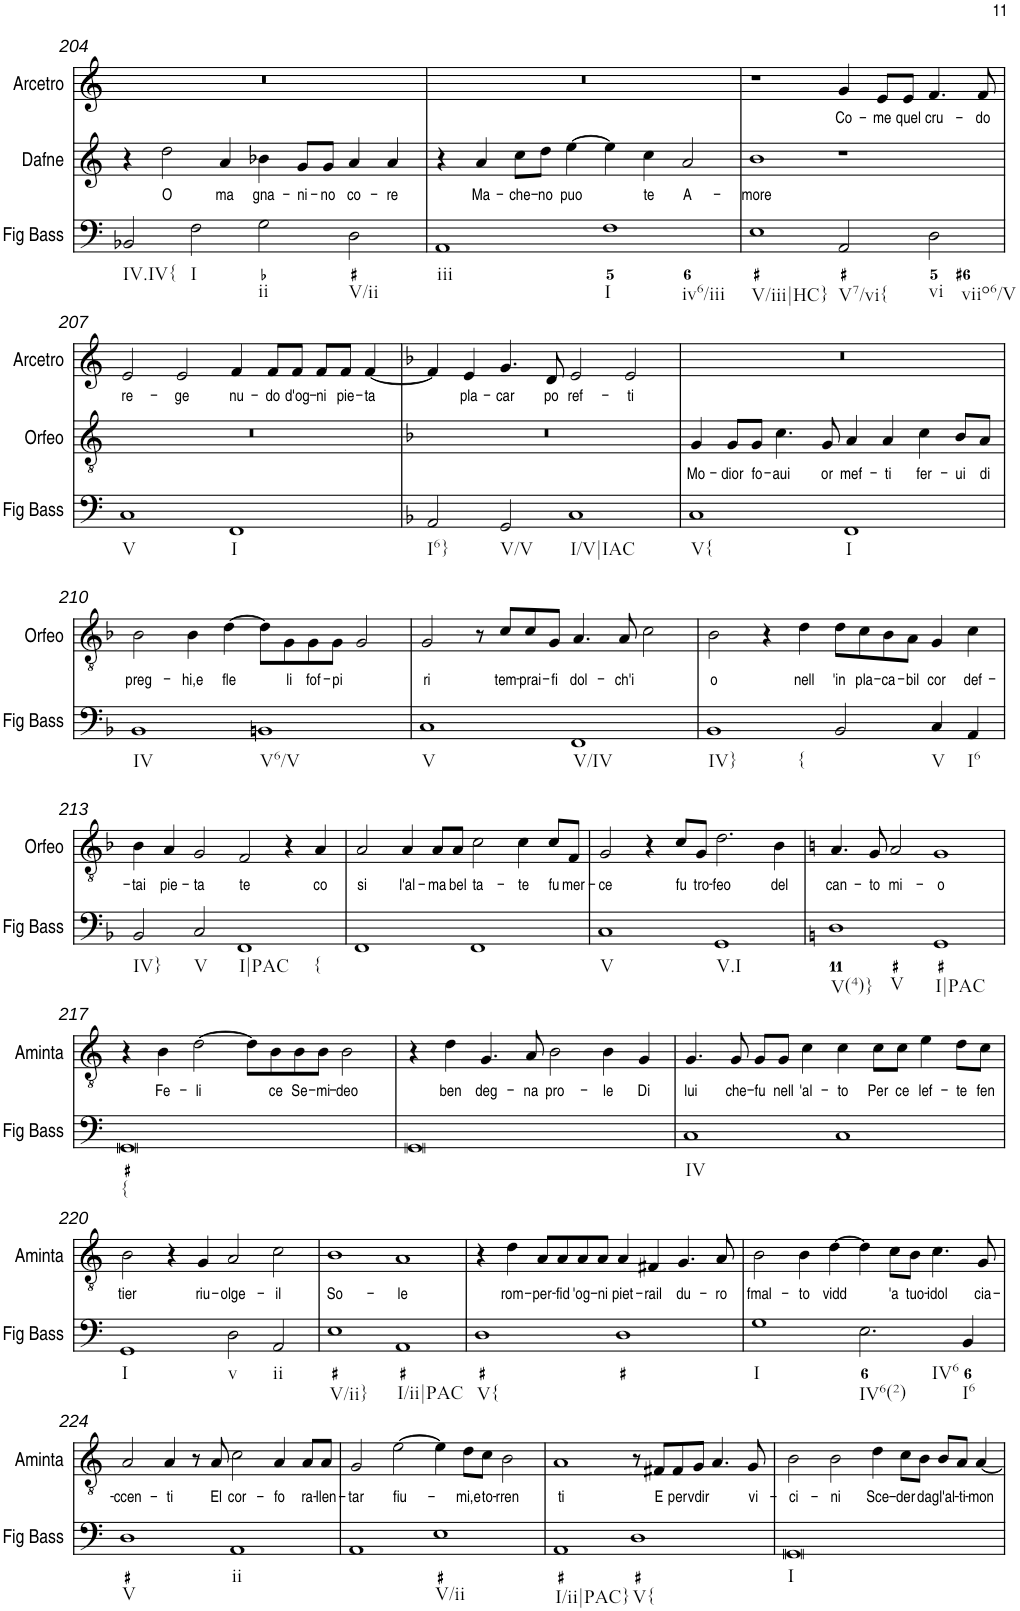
**kern	**kern	**text	**kern	**text	**kern	**text	**kern	**text
*part5	*part4	*part4	*part3	*part3	*part2	*part2	*part1	*part1
*staff5	*staff4	*staff4	*staff3	*staff3	*staff2	*staff2	*staff1	*staff1
*I"Fig Bass	*I"Orfeo	*	*I"Dafne	*	*I"Arcetro	*	*I"Aminta	*
*I'Fig Bass	*I'Orfeo	*	*I'Dafne	*	*I'Arcetro	*	*I'Aminta	*
!!LO:PB:g=z
*clefF4	*clefGv2	*	*clefG2	*	*clefG2	*	*clefGv2	*
*k[]	*k[]	*	*k[]	*	*k[]	*	*k[]	*
*M4/2	*M4/2	*	*M4/2	*	*M4/2	*	*M4/2	*
=204	=204	=204	=204	=204	=204	=204	=204	=204
!LO:TX:b:t=IV.IV{	!	!	!	!	!	!	!	!
2BB-X/	0r	.	4r	.	0r	.	0r	.
!	!	!	!	!LO:LY:b	!	!	!	!
.	.	.	2dd\	O	.	.	.	.
!LO:TX:b:t=I	!	!	!	!	!	!	!	!
2F\	.	.	.	.	.	.	.	.
!	!	!	!	!LO:LY:b	!	!	!	!
.	.	.	4a/	ma	.	.	.	.
!LO:TX:b:t=ii	!	!	!	!	!	!	!	!
!	!	!	!	!LO:LY:b	!	!	!	!
2G\	.	.	4b-X\	gna-	.	.	.	.
!	!	!	!	!LO:LY:b	!	!	!	!
.	.	.	8g/L	-ni-	.	.	.	.
!	!	!	!	!LO:LY:b	!	!	!	!
.	.	.	8g/J	-no	.	.	.	.
!LO:TX:b:t=V/ii	!	!	!	!	!	!	!	!
!	!	!	!	!LO:LY:b	!	!	!	!
2D\	.	.	4a/	co-	.	.	.	.
!	!	!	!	!LO:LY:b	!	!	!	!
.	.	.	4a/	-re	.	.	.	.
=205	=205	=205	=205	=205	=205	=205	=205	=205
!LO:TX:b:t=iii	!	!	!	!	!	!	!	!
1AA	0r	.	4r	.	0r	.	0r	.
!	!	!	!	!LO:LY:b	!	!	!	!
.	.	.	4a/	Ma-	.	.	.	.
!	!	!	!	!LO:LY:b	!	!	!	!
.	.	.	8cc\L	-che-	.	.	.	.
!	!	!	!	!LO:LY:b	!	!	!	!
.	.	.	8dd\J	-no	.	.	.	.
!	!	!	!	!LO:LY:b	!	!	!	!
.	.	.	[4ee\	puo	.	.	.	.
!LO:TX:b:t=I	!	!	!	!	!	!	!	!
!LO:TX:b:t=iv6/iii	!	!	!	!	!	!	!	!
1F	.	.	4ee\]	.	.	.	.	.
!	!	!	!	!LO:LY:b	!	!	!	!
.	.	.	4cc\	te	.	.	.	.
!	!	!	!	!LO:LY:b	!	!	!	!
.	.	.	2a/	A-	.	.	.	.
=206	=206	=206	=206	=206	=206	=206	=206	=206
!LO:TX:b:t=V/iii|HC}	!	!	!	!	!	!	!	!
!	!	!	!	!LO:LY:b	!	!	!	!
1E	0r	.	1b	-more	1r	.	0r	.
!LO:TX:b:t=V7/vi{	!	!	!	!	!	!	!	!
!	!	!	!	!	!	!LO:LY:b	!	!
2AA/	.	.	1r	.	4g/	Co-	.	.
!	!	!	!	!	!	!LO:LY:b	!	!
.	.	.	.	.	8e/L	-me	.	.
!	!	!	!	!	!	!LO:LY:b	!	!
.	.	.	.	.	8e/J	quel	.	.
!LO:TX:b:t=vi	!	!	!	!	!	!	!	!
!LO:TX:b:t=viio6/V	!	!	!	!	!	!	!	!
!	!	!	!	!	!	!LO:LY:b	!	!
2D\	.	.	.	.	4.f/	cru-	.	.
!	!	!	!	!	!	!LO:LY:b	!	!
.	.	.	.	.	8f/	-do	.	.
!!LO:LB:g=z
=207	=207	=207	=207	=207	=207	=207	=207	=207
!LO:TX:b:t=V	!	!	!	!	!	!	!	!
!	!	!	!	!	!	!LO:LY:b	!	!
1C	0r	.	0r	.	2e/	re-	0r	.
!	!	!	!	!	!	!LO:LY:b	!	!
.	.	.	.	.	2e/	-ge	.	.
!LO:TX:b:t=I	!	!	!	!	!	!	!	!
!	!	!	!	!	!	!LO:LY:b	!	!
1FF	.	.	.	.	4f/	nu-	.	.
!	!	!	!	!	!	!LO:LY:b	!	!
.	.	.	.	.	8f/L	-do	.	.
!	!	!	!	!	!	!LO:LY:b	!	!
.	.	.	.	.	8f/J	d'og-	.	.
!	!	!	!	!	!	!LO:LY:b	!	!
.	.	.	.	.	8f/L	-ni	.	.
!	!	!	!	!	!	!LO:LY:b	!	!
.	.	.	.	.	8f/J	pie-	.	.
!	!	!	!	!	!	!LO:LY:b	!	!
.	.	.	.	.	[4f/	-ta	.	.
=208	=208	=208	=208	=208	=208	=208	=208	=208
*k[b-]	*k[b-]	*	*k[b-]	*	*k[b-]	*	*k[b-]	*
!LO:TX:b:t=I6}	!	!	!	!	!	!	!	!
2AA/	0r	.	0r	.	4f/]	.	0r	.
!	!	!	!	!	!	!LO:LY:b	!	!
.	.	.	.	.	4e/	pla-	.	.
!LO:TX:b:t=V/V	!	!	!	!	!	!	!	!
!	!	!	!	!	!	!LO:LY:b	!	!
2GG/	.	.	.	.	4.g/	-car	.	.
!	!	!	!	!	!	!LO:LY:b	!	!
.	.	.	.	.	8d/	po	.	.
!LO:TX:b:t=I/V|IAC	!	!	!	!	!	!	!	!
!	!	!	!	!	!	!LO:LY:b	!	!
1C	.	.	.	.	2e/	ref-	.	.
!	!	!	!	!	!	!LO:LY:b	!	!
.	.	.	.	.	2e/	-ti	.	.
=209	=209	=209	=209	=209	=209	=209	=209	=209
!LO:TX:b:t=V{	!	!	!	!	!	!	!	!
!	!	!LO:LY:b	!	!	!	!	!	!
1C	4G/	Mo-	0r	.	0r	.	0r	.
!	!	!LO:LY:b	!	!	!	!	!	!
.	8G/L	-dior	.	.	.	.	.	.
!	!	!LO:LY:b	!	!	!	!	!	!
.	8G/J	fo-	.	.	.	.	.	.
!	!	!LO:LY:b	!	!	!	!	!	!
.	4.c\	-aui	.	.	.	.	.	.
!	!	!LO:LY:b	!	!	!	!	!	!
.	8G/	or	.	.	.	.	.	.
!LO:TX:b:t=I	!	!	!	!	!	!	!	!
!	!	!LO:LY:b	!	!	!	!	!	!
1FF	4A/	mef-	.	.	.	.	.	.
!	!	!LO:LY:b	!	!	!	!	!	!
.	4A/	-ti	.	.	.	.	.	.
!	!	!LO:LY:b	!	!	!	!	!	!
.	4c\	fer-	.	.	.	.	.	.
!	!	!LO:LY:b	!	!	!	!	!	!
.	8B-/L	-ui	.	.	.	.	.	.
!	!	!LO:LY:b	!	!	!	!	!	!
.	8A/J	di	.	.	.	.	.	.
!!LO:LB:g=z
=210	=210	=210	=210	=210	=210	=210	=210	=210
!LO:TX:b:t=IV	!	!	!	!	!	!	!	!
!	!	!LO:LY:b	!	!	!	!	!	!
1BB-	2B-\	preg-	0r	.	0r	.	0r	.
!	!	!LO:LY:b	!	!	!	!	!	!
.	4B-\	-hi,e	.	.	.	.	.	.
!	!	!LO:LY:b	!	!	!	!	!	!
.	[4d\	fle	.	.	.	.	.	.
!LO:TX:b:t=V6/V	!	!	!	!	!	!	!	!
1BBn	8d\L]	.	.	.	.	.	.	.
!	!	!LO:LY:b	!	!	!	!	!	!
.	8G\	-li	.	.	.	.	.	.
!	!	!LO:LY:b	!	!	!	!	!	!
.	8G\	fof-	.	.	.	.	.	.
!	!	!LO:LY:b	!	!	!	!	!	!
.	8G\J	-pi	.	.	.	.	.	.
.	2G/	.	.	.	.	.	.	.
=211	=211	=211	=211	=211	=211	=211	=211	=211
!LO:TX:b:t=V	!	!	!	!	!	!	!	!
!	!	!LO:LY:b	!	!	!	!	!	!
1C	2G/	ri	0r	.	0r	.	0r	.
.	8r	.	.	.	.	.	.	.
!	!	!LO:LY:b	!	!	!	!	!	!
.	8c/L	tem-	.	.	.	.	.	.
!	!	!LO:LY:b	!	!	!	!	!	!
.	8c/	-prai-	.	.	.	.	.	.
!	!	!LO:LY:b	!	!	!	!	!	!
.	8G/J	-fi	.	.	.	.	.	.
!LO:TX:b:t=V/IV	!	!	!	!	!	!	!	!
!	!	!LO:LY:b	!	!	!	!	!	!
1FF	4.A/	dol-	.	.	.	.	.	.
!	!	!LO:LY:b	!	!	!	!	!	!
.	8A/	-ch'i	.	.	.	.	.	.
.	2c\	.	.	.	.	.	.	.
=212	=212	=212	=212	=212	=212	=212	=212	=212
!LO:TX:b:t=IV}	!	!	!	!	!	!	!	!
!LO:TX:b:t={	!	!	!	!	!	!	!	!
!	!	!LO:LY:b	!	!	!	!	!	!
1BB-	2B-\	o	0r	.	0r	.	0r	.
.	4r	.	.	.	.	.	.	.
!	!	!LO:LY:b	!	!	!	!	!	!
.	4d\	nell	.	.	.	.	.	.
!	!	!LO:LY:b	!	!	!	!	!	!
2BB-/	8d\L	'in	.	.	.	.	.	.
!	!	!LO:LY:b	!	!	!	!	!	!
.	8c\	pla-	.	.	.	.	.	.
!	!	!LO:LY:b	!	!	!	!	!	!
.	8B-\	-ca-	.	.	.	.	.	.
!	!	!LO:LY:b	!	!	!	!	!	!
.	8A\J	-bil	.	.	.	.	.	.
!LO:TX:b:t=V	!	!	!	!	!	!	!	!
!	!	!LO:LY:b	!	!	!	!	!	!
4C/	4G/	cor	.	.	.	.	.	.
!LO:TX:b:t=I6	!	!	!	!	!	!	!	!
!	!	!LO:LY:b	!	!	!	!	!	!
4AA/	4c\	def-	.	.	.	.	.	.
!!LO:LB:g=z
=213	=213	=213	=213	=213	=213	=213	=213	=213
!LO:TX:b:t=IV}	!	!	!	!	!	!	!	!
!	!	!LO:LY:b	!	!	!	!	!	!
2BB-/	4B-\	-tai	0r	.	0r	.	0r	.
!	!	!LO:LY:b	!	!	!	!	!	!
.	4A/	pie-	.	.	.	.	.	.
!LO:TX:b:t=V	!	!	!	!	!	!	!	!
!	!	!LO:LY:b	!	!	!	!	!	!
2C/	2G/	-ta	.	.	.	.	.	.
!LO:TX:b:t=I|PAC	!	!	!	!	!	!	!	!
!LO:TX:b:t={	!	!	!	!	!	!	!	!
!	!	!LO:LY:b	!	!	!	!	!	!
1FF	2F/	te	.	.	.	.	.	.
.	4r	.	.	.	.	.	.	.
!	!	!LO:LY:b	!	!	!	!	!	!
.	4A/	co	.	.	.	.	.	.
=214	=214	=214	=214	=214	=214	=214	=214	=214
!	!	!LO:LY:b	!	!	!	!	!	!
1FF	2A/	si	0r	.	0r	.	0r	.
!	!	!LO:LY:b	!	!	!	!	!	!
.	4A/	l'al-	.	.	.	.	.	.
!	!	!LO:LY:b	!	!	!	!	!	!
.	8A/L	-ma	.	.	.	.	.	.
!	!	!LO:LY:b	!	!	!	!	!	!
.	8A/J	bel	.	.	.	.	.	.
!	!	!LO:LY:b	!	!	!	!	!	!
1FF	2c\	ta-	.	.	.	.	.	.
!	!	!LO:LY:b	!	!	!	!	!	!
.	4c\	-te	.	.	.	.	.	.
!	!	!LO:LY:b	!	!	!	!	!	!
.	8c/L	fu	.	.	.	.	.	.
!	!	!LO:LY:b	!	!	!	!	!	!
.	8F/J	mer-	.	.	.	.	.	.
=215	=215	=215	=215	=215	=215	=215	=215	=215
!LO:TX:b:t=V	!	!	!	!	!	!	!	!
!	!	!LO:LY:b	!	!	!	!	!	!
1C	2G/	-ce	0r	.	0r	.	0r	.
.	4r	.	.	.	.	.	.	.
!	!	!LO:LY:b	!	!	!	!	!	!
.	8c/L	fu	.	.	.	.	.	.
!	!	!LO:LY:b	!	!	!	!	!	!
.	8G/J	tro-	.	.	.	.	.	.
!LO:TX:b:t=V.I	!	!	!	!	!	!	!	!
!	!	!LO:LY:b	!	!	!	!	!	!
1GG	2.d\	-feo	.	.	.	.	.	.
!	!	!LO:LY:b	!	!	!	!	!	!
.	4B-\	del	.	.	.	.	.	.
=216	=216	=216	=216	=216	=216	=216	=216	=216
*k[]	*k[]	*	*k[]	*	*k[]	*	*k[]	*
!LO:TX:b:t=V(4)}	!	!	!	!	!	!	!	!
!LO:TX:b:t=V	!	!	!	!	!	!	!	!
!	!	!LO:LY:b	!	!	!	!	!	!
1D	4.A/	can-	0r	.	0r	.	0r	.
!	!	!LO:LY:b	!	!	!	!	!	!
.	8G/	-to	.	.	.	.	.	.
!	!	!LO:LY:b	!	!	!	!	!	!
.	2A/	mi-	.	.	.	.	.	.
!LO:TX:b:t=I|PAC	!	!	!	!	!	!	!	!
!	!	!LO:LY:b	!	!	!	!	!	!
1GG	1G	-o	.	.	.	.	.	.
!!LO:LB:g=z
=217	=217	=217	=217	=217	=217	=217	=217	=217
!LO:TX:b:t={	!	!	!	!	!	!	!	!
0GG	0r	.	0r	.	0r	.	4r	.
!	!	!	!	!	!	!	!	!LO:LY:b
.	.	.	.	.	.	.	4B\	Fe-
!	!	!	!	!	!	!	!	!LO:LY:b
.	.	.	.	.	.	.	[2d\	-li
.	.	.	.	.	.	.	8d\L]	.
!	!	!	!	!	!	!	!	!LO:LY:b
.	.	.	.	.	.	.	8B\	ce
!	!	!	!	!	!	!	!	!LO:LY:b
.	.	.	.	.	.	.	8B\	Se-
!	!	!	!	!	!	!	!	!LO:LY:b
.	.	.	.	.	.	.	8B\J	-mi-
!	!	!	!	!	!	!	!	!LO:LY:b
.	.	.	.	.	.	.	2B\	-deo
=218	=218	=218	=218	=218	=218	=218	=218	=218
0GG	0r	.	0r	.	0r	.	4r	.
!	!	!	!	!	!	!	!	!LO:LY:b
.	.	.	.	.	.	.	4d\	ben
!	!	!	!	!	!	!	!	!LO:LY:b
.	.	.	.	.	.	.	4.G/	deg-
!	!	!	!	!	!	!	!	!LO:LY:b
.	.	.	.	.	.	.	8A/	-na
!	!	!	!	!	!	!	!	!LO:LY:b
.	.	.	.	.	.	.	2B\	pro-
!	!	!	!	!	!	!	!	!LO:LY:b
.	.	.	.	.	.	.	4B\	-le
!	!	!	!	!	!	!	!	!LO:LY:b
.	.	.	.	.	.	.	4G/	Di
=219	=219	=219	=219	=219	=219	=219	=219	=219
!LO:TX:b:t=IV	!	!	!	!	!	!	!	!
!	!	!	!	!	!	!	!	!LO:LY:b
1C	0r	.	0r	.	0r	.	4.G/	lui
!	!	!	!	!	!	!	!	!LO:LY:b
.	.	.	.	.	.	.	8G/	che-
!	!	!	!	!	!	!	!	!LO:LY:b
.	.	.	.	.	.	.	8G/L	-fu
!	!	!	!	!	!	!	!	!LO:LY:b
.	.	.	.	.	.	.	8G/J	nell
!	!	!	!	!	!	!	!	!LO:LY:b
.	.	.	.	.	.	.	4c\	'al-
!	!	!	!	!	!	!	!	!LO:LY:b
1C	.	.	.	.	.	.	4c\	-to
!	!	!	!	!	!	!	!	!LO:LY:b
.	.	.	.	.	.	.	8c\L	Per
!	!	!	!	!	!	!	!	!LO:LY:b
.	.	.	.	.	.	.	8c\J	ce
!	!	!	!	!	!	!	!	!LO:LY:b
.	.	.	.	.	.	.	4e\	lef-
!	!	!	!	!	!	!	!	!LO:LY:b
.	.	.	.	.	.	.	8d\L	-te
!	!	!	!	!	!	!	!	!LO:LY:b
.	.	.	.	.	.	.	8c\J	fen
!!LO:LB:g=z
=220	=220	=220	=220	=220	=220	=220	=220	=220
!LO:TX:b:t=I	!	!	!	!	!	!	!	!
!	!	!	!	!	!	!	!	!LO:LY:b
1GG	0r	.	0r	.	0r	.	2B\	tier
.	.	.	.	.	.	.	4r	.
!	!	!	!	!	!	!	!	!LO:LY:b
.	.	.	.	.	.	.	4G/	riu-
!LO:TX:b:t=v	!	!	!	!	!	!	!	!
!	!	!	!	!	!	!	!	!LO:LY:b
2D\	.	.	.	.	.	.	2A/	-olge-
!LO:TX:b:t=ii	!	!	!	!	!	!	!	!
!	!	!	!	!	!	!	!	!LO:LY:b
2AA/	.	.	.	.	.	.	2c\	-il
=221	=221	=221	=221	=221	=221	=221	=221	=221
!LO:TX:b:t=V/ii}	!	!	!	!	!	!	!	!
!	!	!	!	!	!	!	!	!LO:LY:b
1E	0r	.	0r	.	0r	.	1B	So-
!LO:TX:b:t=I/ii|PAC	!	!	!	!	!	!	!	!
!	!	!	!	!	!	!	!	!LO:LY:b
1AA	.	.	.	.	.	.	1A	-le
=222	=222	=222	=222	=222	=222	=222	=222	=222
!LO:TX:b:t=V{	!	!	!	!	!	!	!	!
1D	0r	.	0r	.	0r	.	4r	.
!	!	!	!	!	!	!	!	!LO:LY:b
.	.	.	.	.	.	.	4d\	rom-
!	!	!	!	!	!	!	!	!LO:LY:b
.	.	.	.	.	.	.	8A/L	-per-
!	!	!	!	!	!	!	!	!LO:LY:b
.	.	.	.	.	.	.	8A/	-fid
!	!	!	!	!	!	!	!	!LO:LY:b
.	.	.	.	.	.	.	8A/	'og-
!	!	!	!	!	!	!	!	!LO:LY:b
.	.	.	.	.	.	.	8A/J	-ni
!	!	!	!	!	!	!	!	!LO:LY:b
1D	.	.	.	.	.	.	4A/	piet-
!	!	!	!	!	!	!	!	!LO:LY:b
.	.	.	.	.	.	.	4F#X/	-rail
!	!	!	!	!	!	!	!	!LO:LY:b
.	.	.	.	.	.	.	4.G/	du-
!	!	!	!	!	!	!	!	!LO:LY:b
.	.	.	.	.	.	.	8A/	-ro
=223	=223	=223	=223	=223	=223	=223	=223	=223
!LO:TX:b:t=I	!	!	!	!	!	!	!	!
!	!	!	!	!	!	!	!	!LO:LY:b
1G	0r	.	0r	.	0r	.	2B\	fmal-
!	!	!	!	!	!	!	!	!LO:LY:b
.	.	.	.	.	.	.	4B\	-to
!	!	!	!	!	!	!	!	!LO:LY:b
.	.	.	.	.	.	.	[4d\	vidd
!LO:TX:b:t=IV6(2)	!	!	!	!	!	!	!	!
!LO:TX:b:t=IV6	!	!	!	!	!	!	!	!
2.E\	.	.	.	.	.	.	4d\]	.
!	!	!	!	!	!	!	!	!LO:LY:b
.	.	.	.	.	.	.	8c\L	'a
!	!	!	!	!	!	!	!	!LO:LY:b
.	.	.	.	.	.	.	8B\J	tuo-
!	!	!	!	!	!	!	!	!LO:LY:b
.	.	.	.	.	.	.	4.c\	-idol
!LO:TX:b:t=I6	!	!	!	!	!	!	!	!
4BB/	.	.	.	.	.	.	.	.
!	!	!	!	!	!	!	!	!LO:LY:b
.	.	.	.	.	.	.	8G/	cia-
!!LO:LB:g=z
=224	=224	=224	=224	=224	=224	=224	=224	=224
!LO:TX:b:t=V	!	!	!	!	!	!	!	!
!	!	!	!	!	!	!	!	!LO:LY:b
1D	0r	.	0r	.	0r	.	2A/	-ccen-
!	!	!	!	!	!	!	!	!LO:LY:b
.	.	.	.	.	.	.	4A/	-ti
.	.	.	.	.	.	.	8r	.
!	!	!	!	!	!	!	!	!LO:LY:b
.	.	.	.	.	.	.	8A/	El
!LO:TX:b:t=ii	!	!	!	!	!	!	!	!
!	!	!	!	!	!	!	!	!LO:LY:b
1AA	.	.	.	.	.	.	2c\	cor-
!	!	!	!	!	!	!	!	!LO:LY:b
.	.	.	.	.	.	.	4A/	-fo
!	!	!	!	!	!	!	!	!LO:LY:b
.	.	.	.	.	.	.	8A/L	ra-
!	!	!	!	!	!	!	!	!LO:LY:b
.	.	.	.	.	.	.	8A/J	-llen-
=225	=225	=225	=225	=225	=225	=225	=225	=225
!	!	!	!	!	!	!	!	!LO:LY:b
1AA	0r	.	0r	.	0r	.	2G/	-tar
!	!	!	!	!	!	!	!	!LO:LY:b
.	.	.	.	.	.	.	[2e\	fiu-
!LO:TX:b:t=V/ii	!	!	!	!	!	!	!	!
1E	.	.	.	.	.	.	4e\]	.
!	!	!	!	!	!	!	!	!LO:LY:b
.	.	.	.	.	.	.	8d\L	-mi,e
!	!	!	!	!	!	!	!	!LO:LY:b
.	.	.	.	.	.	.	8c\J	to-
!	!	!	!	!	!	!	!	!LO:LY:b
.	.	.	.	.	.	.	2B\	-rren
=226	=226	=226	=226	=226	=226	=226	=226	=226
!LO:TX:b:t=I/ii|PAC}	!	!	!	!	!	!	!	!
!	!	!	!	!	!	!	!	!LO:LY:b
1AA	0r	.	0r	.	0r	.	1A	ti
!LO:TX:b:t=V{	!	!	!	!	!	!	!	!
1D	.	.	.	.	.	.	8r	.
!	!	!	!	!	!	!	!	!LO:LY:b
.	.	.	.	.	.	.	8F#X/L	E
!	!	!	!	!	!	!	!	!LO:LY:b
.	.	.	.	.	.	.	8F#/	per
!	!	!	!	!	!	!	!	!LO:LY:b
.	.	.	.	.	.	.	8G/J	vdir
.	.	.	.	.	.	.	4.A/	.
!	!	!	!	!	!	!	!	!LO:LY:b
.	.	.	.	.	.	.	8G/	vi-
=227	=227	=227	=227	=227	=227	=227	=227	=227
!LO:TX:b:t=I	!	!	!	!	!	!	!	!
!	!	!	!	!	!	!	!	!LO:LY:b
0GG	0r	.	0r	.	0r	.	2B\	-ci-
!	!	!	!	!	!	!	!	!LO:LY:b
.	.	.	.	.	.	.	2B\	-ni
!	!	!	!	!	!	!	!	!LO:LY:b
.	.	.	.	.	.	.	4d\	Sce-
!	!	!	!	!	!	!	!	!LO:LY:b
.	.	.	.	.	.	.	8c\L	-der
!	!	!	!	!	!	!	!	!LO:LY:b
.	.	.	.	.	.	.	8B\J	da
!	!	!	!	!	!	!	!	!LO:LY:b
.	.	.	.	.	.	.	8B/L	gl'al-
!	!	!	!	!	!	!	!	!LO:LY:b
.	.	.	.	.	.	.	8A/J	-ti-
!	!	!	!	!	!	!	!	!LO:LY:b
.	.	.	.	.	.	.	[4A/	-mon
=	=	=	=	=	=	=	=	=
*-	*-	*-	*-	*-	*-	*-	*-	*-
